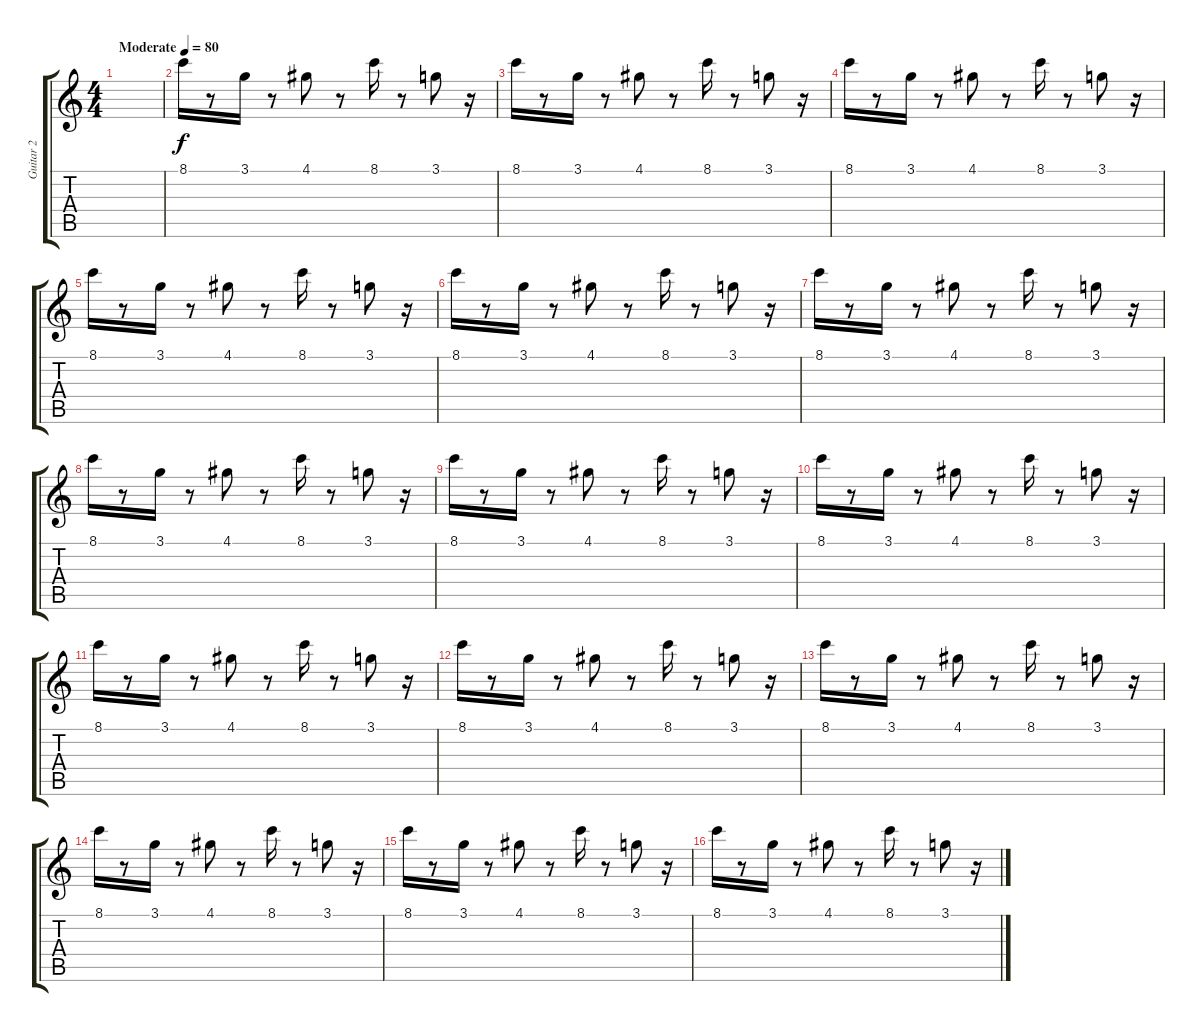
\track ("Guitar 2" "Guitar 2") {instrument overdrivenguitar}
\staff {score tabs}
\tuning (E4 B3 G3 D3 A2 E2) {hide}
\ts (4 4)
\tempo (80 "Moderate")
\clef g2
\ks c
|
8.1.16 r.8 3.1.16 r.8 4.1.8 r.8 8.1.16 r.8 3.1.8 r.16 |
8.1.16 r.8 3.1.16 r.8 4.1.8 r.8 8.1.16 r.8 3.1.8 r.16 |
8.1.16 r.8 3.1.16 r.8 4.1.8 r.8 8.1.16 r.8 3.1.8 r.16 |
8.1.16 r.8 3.1.16 r.8 4.1.8 r.8 8.1.16 r.8 3.1.8 r.16 |
8.1.16 r.8 3.1.16 r.8 4.1.8 r.8 8.1.16 r.8 3.1.8 r.16 |
8.1.16 r.8 3.1.16 r.8 4.1.8 r.8 8.1.16 r.8 3.1.8 r.16 |
8.1.16 r.8 3.1.16 r.8 4.1.8 r.8 8.1.16 r.8 3.1.8 r.16 |
8.1.16 r.8 3.1.16 r.8 4.1.8 r.8 8.1.16 r.8 3.1.8 r.16 |
8.1.16 r.8 3.1.16 r.8 4.1.8 r.8 8.1.16 r.8 3.1.8 r.16 |
8.1.16 r.8 3.1.16 r.8 4.1.8 r.8 8.1.16 r.8 3.1.8 r.16 |
8.1.16 r.8 3.1.16 r.8 4.1.8 r.8 8.1.16 r.8 3.1.8 r.16 |
8.1.16 r.8 3.1.16 r.8 4.1.8 r.8 8.1.16 r.8 3.1.8 r.16 |
8.1.16 r.8 3.1.16 r.8 4.1.8 r.8 8.1.16 r.8 3.1.8 r.16 |
8.1.16 r.8 3.1.16 r.8 4.1.8 r.8 8.1.16 r.8 3.1.8 r.16 |
8.1.16 r.8 3.1.16 r.8 4.1.8 r.8 8.1.16 r.8 3.1.8 r.16
